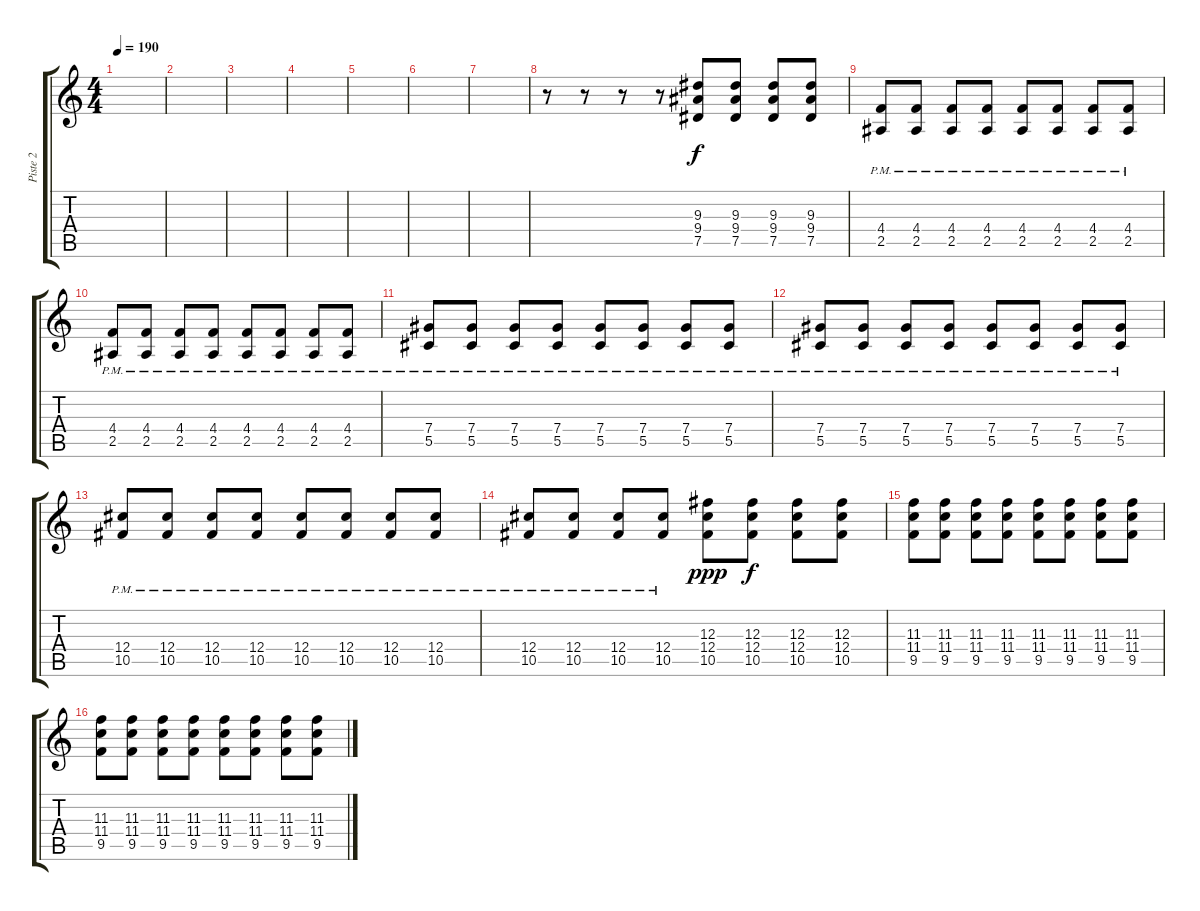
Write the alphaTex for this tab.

\track ("Piste 2" "Piste 2") {instrument distortionguitar}
\staff {score tabs}
\tuning (Eb4 Bb3 Gb3 Db3 Ab2 Eb2) {hide}
\ts (4 4)
\tempo 190
\clef g2
\ks c
|
|
|
|
|
|
|
r.8 r.8 r.8 r.8 (9.3 9.4 7.5).8 (9.3 9.4 7.5).8 (9.3 9.4 7.5).8 (9.3 9.4 7.5).8 |
(4.4{pm} 2.5{pm}).8 (4.4{pm} 2.5{pm}).8 (4.4{pm} 2.5{pm}).8 (4.4{pm} 2.5{pm}).8 (4.4{pm} 2.5{pm}).8 (4.4{pm} 2.5{pm}).8 (4.4{pm} 2.5{pm}).8 (4.4{pm} 2.5{pm}).8 |
(4.4{pm} 2.5{pm}).8 (4.4{pm} 2.5{pm}).8 (4.4{pm} 2.5{pm}).8 (4.4{pm} 2.5{pm}).8 (4.4{pm} 2.5{pm}).8 (4.4{pm} 2.5{pm}).8 (4.4{pm} 2.5{pm}).8 (4.4{pm} 2.5{pm}).8 |
(7.4{pm} 5.5{pm}).8 (7.4{pm} 5.5{pm}).8 (7.4{pm} 5.5{pm}).8 (7.4{pm} 5.5{pm}).8 (7.4{pm} 5.5{pm}).8 (7.4{pm} 5.5{pm}).8 (7.4{pm} 5.5{pm}).8 (7.4{pm} 5.5{pm}).8 |
(7.4{pm} 5.5{pm}).8 (7.4{pm} 5.5{pm}).8 (7.4{pm} 5.5{pm}).8 (7.4{pm} 5.5{pm}).8 (7.4{pm} 5.5{pm}).8 (7.4{pm} 5.5{pm}).8 (7.4{pm} 5.5{pm}).8 (7.4{pm} 5.5{pm}).8 |
(12.4{pm} 10.5{pm}).8 (12.4{pm} 10.5{pm}).8 (12.4{pm} 10.5{pm}).8 (12.4{pm} 10.5{pm}).8 (12.4{pm} 10.5{pm}).8 (12.4{pm} 10.5{pm}).8 (12.4{pm} 10.5{pm}).8 (12.4{pm} 10.5{pm}).8 |
(12.4{pm} 10.5{pm}).8 (12.4{pm} 10.5{pm}).8 (12.4{pm} 10.5{pm}).8 (12.4{pm} 10.5{pm}).8 (12.3 12.4 10.5).8{dy ppp} (12.3 12.4 10.5).8{dy f} (12.3 12.4 10.5).8 (12.3 12.4 10.5).8 |
(11.3 11.4 9.5).8 (11.3 11.4 9.5).8 (11.3 11.4 9.5).8 (11.3 11.4 9.5).8 (11.3 11.4 9.5).8 (11.3 11.4 9.5).8 (11.3 11.4 9.5).8 (11.3 11.4 9.5).8 |
(11.3 11.4 9.5).8 (11.3 11.4 9.5).8 (11.3 11.4 9.5).8 (11.3 11.4 9.5).8 (11.3 11.4 9.5).8 (11.3 11.4 9.5).8 (11.3 11.4 9.5).8 (11.3 11.4 9.5).8
